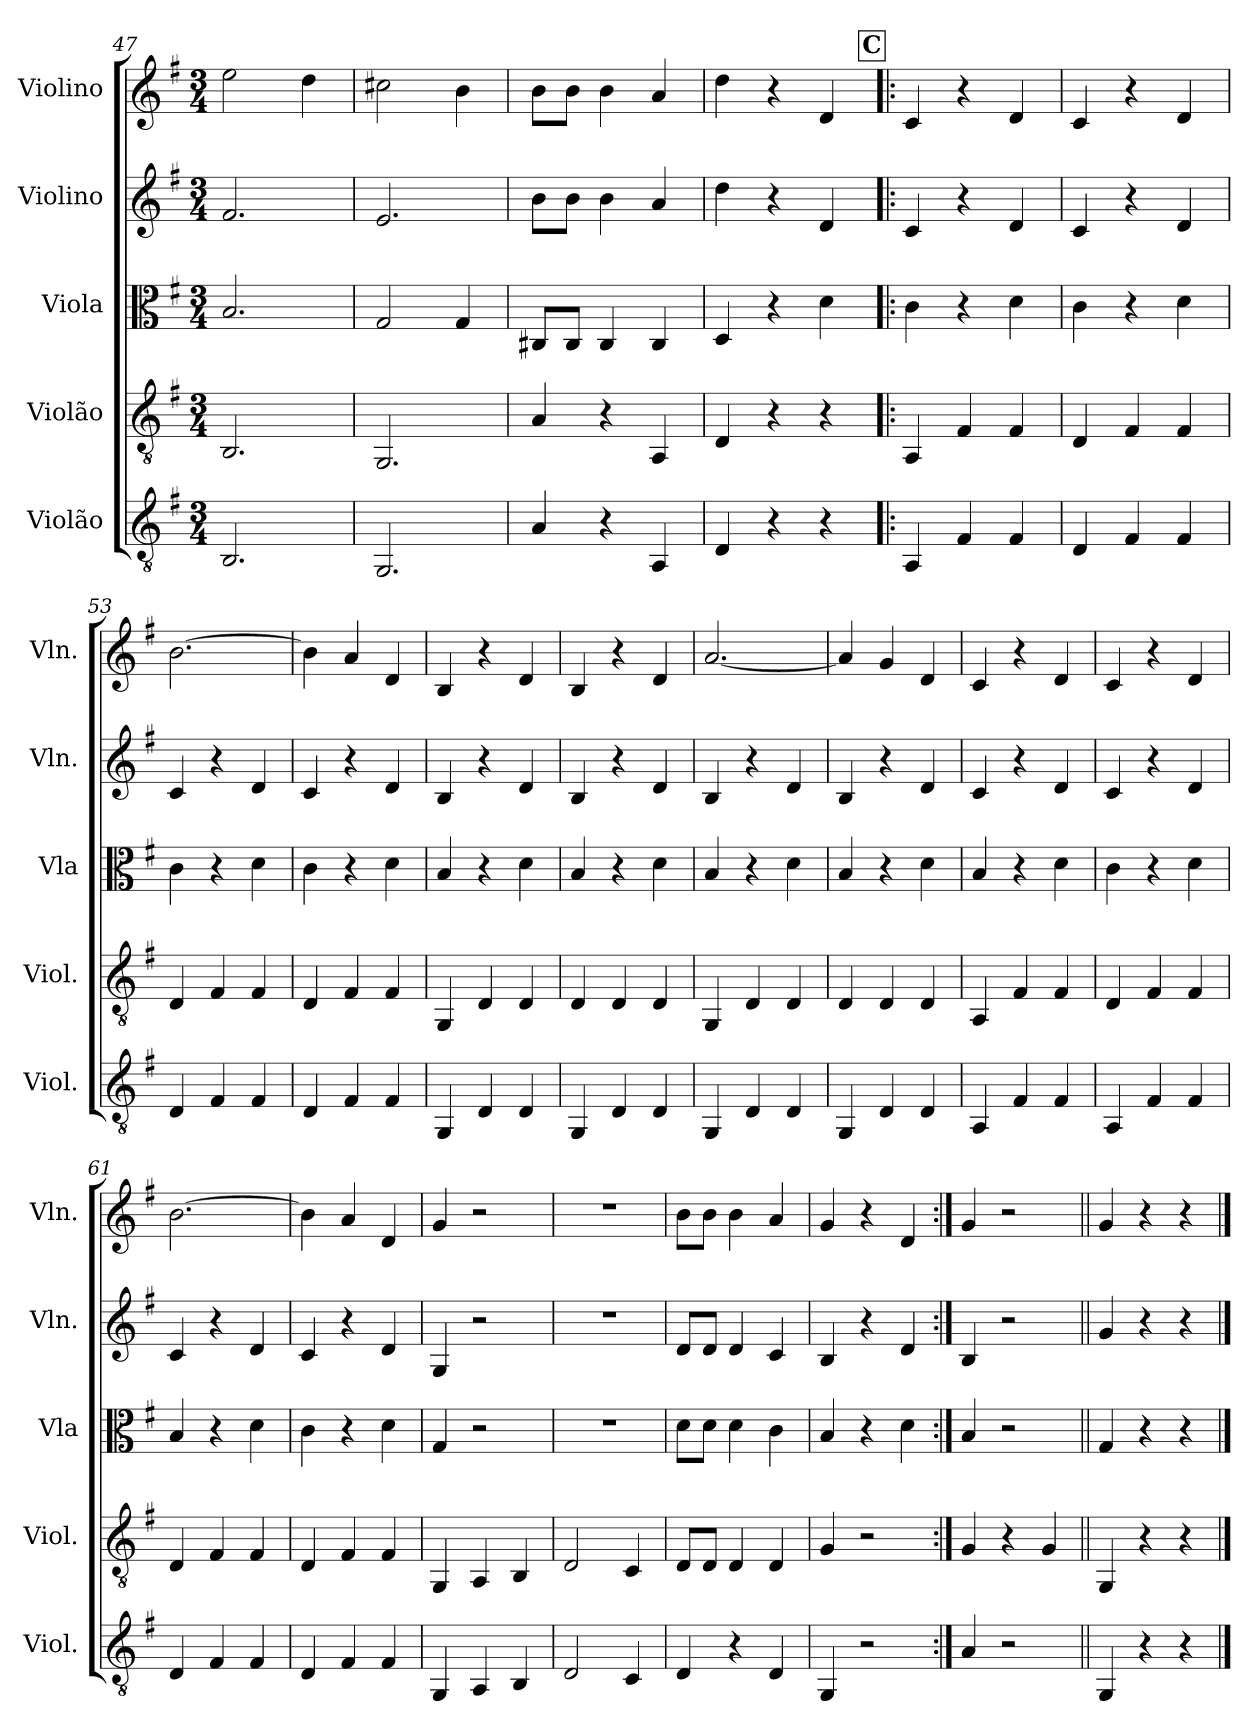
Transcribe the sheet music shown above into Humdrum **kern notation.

**kern	**kern	**kern	**kern	**kern
*part5	*part4	*part3	*part2	*part1
*staff5	*staff4	*staff3	*staff2	*staff1
*I"Violão	*I"Violão	*I"Viola	*I"Violino	*I"Violino
*I'Viol.	*I'Viol.	*I'Vla	*I'Vln.	*I'Vln.
*clefGv2	*clefGv2	*clefC3	*clefG2	*clefG2
*k[f#]	*k[f#]	*k[f#]	*k[f#]	*k[f#]
*M3/4	*M3/4	*M3/4	*M3/4	*M3/4
=47	=47	=47	=47	=47
2.BB/	2.BB/	2.B/	2.f#/	2ee\
.	.	.	.	4dd\
=48	=48	=48	=48	=48
2.GG/	2.GG/	2G/	2.e/	2cc#X\
.	.	4G/	.	4b\
=49	=49	=49	=49	=49
4A/	4A/	8C#X/L	8b\L	8b\L
.	.	8C#/J	8b\J	8b\J
4r	4r	4C#/	4b\	4b\
4AA/	4AA/	4C#/	4a/	4a/
=50	=50	=50	=50	=50
4D/	4D/	4D/	4dd\	4dd\
4r	4r	4r	4r	4r
4r	4r	4d\	4d/	4d/
!!LO:PB:g=z
!!LO:REH:place=s1:a:B:fs=14:t=C
=51!|:	=51!|:	=51!|:	=51!|:	=51!|:
4AA/	4AA/	4c\	4c/	4c/
4F#/	4F#/	4r	4r	4r
4F#/	4F#/	4d\	4d/	4d/
=52	=52	=52	=52	=52
4D/	4D/	4c\	4c/	4c/
4F#/	4F#/	4r	4r	4r
4F#/	4F#/	4d\	4d/	4d/
=53	=53	=53	=53	=53
4D/	4D/	4c\	4c/	[2.b\
4F#/	4F#/	4r	4r	.
4F#/	4F#/	4d\	4d/	.
=54	=54	=54	=54	=54
4D/	4D/	4c\	4c/	4b\]
4F#/	4F#/	4r	4r	4a/
4F#/	4F#/	4d\	4d/	4d/
=55	=55	=55	=55	=55
4GG/	4GG/	4B/	4B/	4B/
4D/	4D/	4r	4r	4r
4D/	4D/	4d\	4d/	4d/
=56	=56	=56	=56	=56
4GG/	4D/	4B/	4B/	4B/
4D/	4D/	4r	4r	4r
4D/	4D/	4d\	4d/	4d/
!!LO:LB:g=z
=57	=57	=57	=57	=57
4GG/	4GG/	4B/	4B/	[2.a/
4D/	4D/	4r	4r	.
4D/	4D/	4d\	4d/	.
=58	=58	=58	=58	=58
4GG/	4D/	4B/	4B/	4a/]
4D/	4D/	4r	4r	4g/
4D/	4D/	4d\	4d/	4d/
=59	=59	=59	=59	=59
4AA/	4AA/	4B/	4c/	4c/
4F#/	4F#/	4r	4r	4r
4F#/	4F#/	4d\	4d/	4d/
=60	=60	=60	=60	=60
4AA/	4D/	4c\	4c/	4c/
4F#/	4F#/	4r	4r	4r
4F#/	4F#/	4d\	4d/	4d/
=61	=61	=61	=61	=61
4D/	4D/	4B/	4c/	[2.b\
4F#/	4F#/	4r	4r	.
4F#/	4F#/	4d\	4d/	.
=62	=62	=62	=62	=62
4D/	4D/	4c\	4c/	4b\]
4F#/	4F#/	4r	4r	4a/
4F#/	4F#/	4d\	4d/	4d/
=63	=63	=63	=63	=63
4GG/	4GG/	4G/	4G/	4g/
4AA/	4AA/	2r	2r	2r
4BB/	4BB/	.	.	.
!!LO:PB:g=z
=64	=64	=64	=64	=64
2D/	2D/	2.r	2.r	2.r
4C/	4C/	.	.	.
=65	=65	=65	=65	=65
4D/	8D/L	8d\L	8d/L	8b\L
.	8D/J	8d\J	8d/J	8b\J
4r	4D/	4d\	4d/	4b\
4D/	4D/	4c\	4c/	4a/
=66	=66	=66	=66	=66
4GG/	4G/	4B/	4B/	4g/
2r	2r	4r	4r	4r
.	.	4d\	4d/	4d/
=67:|!	=67:|!	=67:|!	=67:|!	=67:|!
4A/	4G/	4B/	4B/	4g/
2r	4r	2r	2r	2r
.	4G/	.	.	.
=68||	=68||	=68||	=68||	=68||
4GG/	4GG/	4G/	4g/	4g/
4r	4r	4r	4r	4r
4r	4r	4r	4r	4r
==	==	==	==	==
*-	*-	*-	*-	*-
